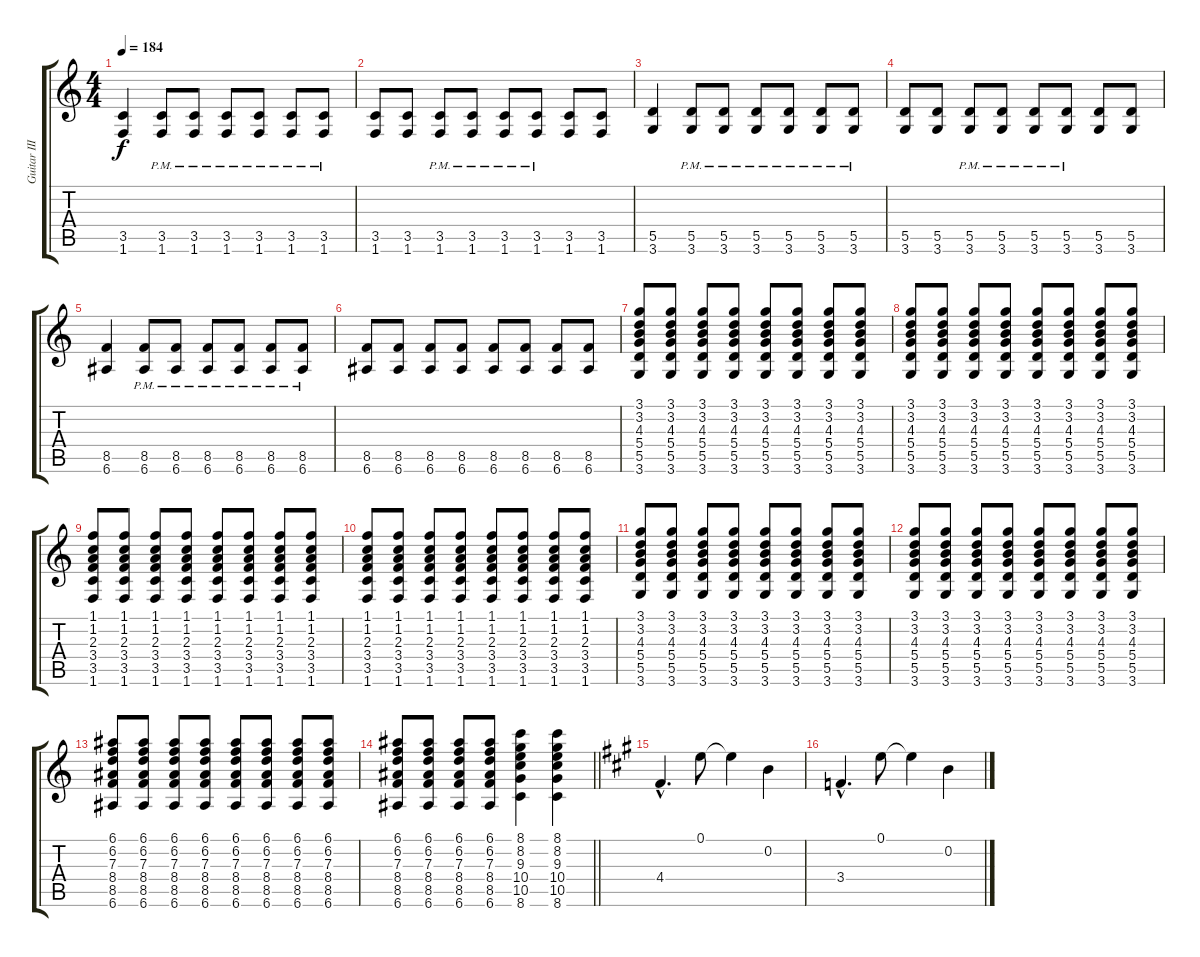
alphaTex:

\track ("Guitar III" "Guitar III") {instrument distortionguitar}
\staff {score tabs}
\tuning (E4 B3 G3 D3 A2 E2) {hide}
\ts (4 4)
\tempo 184
\clef g2
\ks c
(3.5 1.6).4{dy f} (3.5{pm} 1.6{pm}).8 (3.5{pm} 1.6{pm}).8 (3.5{pm} 1.6{pm}).8 (3.5{pm} 1.6{pm}).8 (3.5{pm} 1.6{pm}).8 (3.5{pm} 1.6{pm}).8 |
(3.5 1.6).8 (3.5 1.6).8 (3.5{pm} 1.6{pm}).8 (3.5{pm} 1.6{pm}).8 (3.5{pm} 1.6{pm}).8 (3.5{pm} 1.6{pm}).8 (3.5 1.6).8 (3.5 1.6).8 |
(5.5 3.6).4 (5.5{pm} 3.6{pm}).8 (5.5{pm} 3.6{pm}).8 (5.5{pm} 3.6{pm}).8 (5.5{pm} 3.6{pm}).8 (5.5{pm} 3.6{pm}).8 (5.5{pm} 3.6{pm}).8 |
(5.5 3.6).8 (5.5 3.6).8 (5.5{pm} 3.6{pm}).8 (5.5{pm} 3.6{pm}).8 (5.5{pm} 3.6{pm}).8 (5.5{pm} 3.6{pm}).8 (5.5 3.6).8 (5.5 3.6).8 |
(8.5 6.6).4 (8.5{pm} 6.6{pm}).8 (8.5{pm} 6.6{pm}).8 (8.5{pm} 6.6{pm}).8 (8.5{pm} 6.6{pm}).8 (8.5{pm} 6.6{pm}).8 (8.5{pm} 6.6{pm}).8 |
(8.5 6.6).8 (8.5 6.6).8 (8.5 6.6).8 (8.5 6.6).8 (8.5 6.6).8 (8.5 6.6).8 (8.5 6.6).8 (8.5 6.6).8 |
(3.1 3.2 4.3 5.4 5.5 3.6).8 (3.1 3.2 4.3 5.4 5.5 3.6).8 (3.1 3.2 4.3 5.4 5.5 3.6).8 (3.1 3.2 4.3 5.4 5.5 3.6).8 (3.1 3.2 4.3 5.4 5.5 3.6).8 (3.1 3.2 4.3 5.4 5.5 3.6).8 (3.1 3.2 4.3 5.4 5.5 3.6).8 (3.1 3.2 4.3 5.4 5.5 3.6).8 |
(3.1 3.2 4.3 5.4 5.5 3.6).8 (3.1 3.2 4.3 5.4 5.5 3.6).8 (3.1 3.2 4.3 5.4 5.5 3.6).8 (3.1 3.2 4.3 5.4 5.5 3.6).8 (3.1 3.2 4.3 5.4 5.5 3.6).8 (3.1 3.2 4.3 5.4 5.5 3.6).8 (3.1 3.2 4.3 5.4 5.5 3.6).8 (3.1 3.2 4.3 5.4 5.5 3.6).8 |
(1.1 1.2 2.3 3.4 3.5 1.6).8 (1.1 1.2 2.3 3.4 3.5 1.6).8 (1.1 1.2 2.3 3.4 3.5 1.6).8 (1.1 1.2 2.3 3.4 3.5 1.6).8 (1.1 1.2 2.3 3.4 3.5 1.6).8 (1.1 1.2 2.3 3.4 3.5 1.6).8 (1.1 1.2 2.3 3.4 3.5 1.6).8 (1.1 1.2 2.3 3.4 3.5 1.6).8 |
(1.1 1.2 2.3 3.4 3.5 1.6).8 (1.1 1.2 2.3 3.4 3.5 1.6).8 (1.1 1.2 2.3 3.4 3.5 1.6).8 (1.1 1.2 2.3 3.4 3.5 1.6).8 (1.1 1.2 2.3 3.4 3.5 1.6).8 (1.1 1.2 2.3 3.4 3.5 1.6).8 (1.1 1.2 2.3 3.4 3.5 1.6).8 (1.1 1.2 2.3 3.4 3.5 1.6).8 |
(3.1 3.2 4.3 5.4 5.5 3.6).8 (3.1 3.2 4.3 5.4 5.5 3.6).8 (3.1 3.2 4.3 5.4 5.5 3.6).8 (3.1 3.2 4.3 5.4 5.5 3.6).8 (3.1 3.2 4.3 5.4 5.5 3.6).8 (3.1 3.2 4.3 5.4 5.5 3.6).8 (3.1 3.2 4.3 5.4 5.5 3.6).8 (3.1 3.2 4.3 5.4 5.5 3.6).8 |
(3.1 3.2 4.3 5.4 5.5 3.6).8 (3.1 3.2 4.3 5.4 5.5 3.6).8 (3.1 3.2 4.3 5.4 5.5 3.6).8 (3.1 3.2 4.3 5.4 5.5 3.6).8 (3.1 3.2 4.3 5.4 5.5 3.6).8 (3.1 3.2 4.3 5.4 5.5 3.6).8 (3.1 3.2 4.3 5.4 5.5 3.6).8 (3.1 3.2 4.3 5.4 5.5 3.6).8 |
(6.1 6.2 7.3 8.4 8.5 6.6).8 (6.1 6.2 7.3 8.4 8.5 6.6).8 (6.1 6.2 7.3 8.4 8.5 6.6).8 (6.1 6.2 7.3 8.4 8.5 6.6).8 (6.1 6.2 7.3 8.4 8.5 6.6).8 (6.1 6.2 7.3 8.4 8.5 6.6).8 (6.1 6.2 7.3 8.4 8.5 6.6).8 (6.1 6.2 7.3 8.4 8.5 6.6).8 |
\barLineRight lightlight
(6.1 6.2 7.3 8.4 8.5 6.6).8 (6.1 6.2 7.3 8.4 8.5 6.6).8 (6.1 6.2 7.3 8.4 8.5 6.6).8 (6.1 6.2 7.3 8.4 8.5 6.6).8 (8.1 8.2 9.3 10.4 10.5 8.6).4 (8.1 8.2 9.3 10.4 10.5 8.6).4 |
\ks a
4.4{hac}.4{d} 0.1.8 0.1{t}.4 0.2.4 |
3.4{hac}.4{d} 0.1.8 0.1{t}.4 0.2.4
